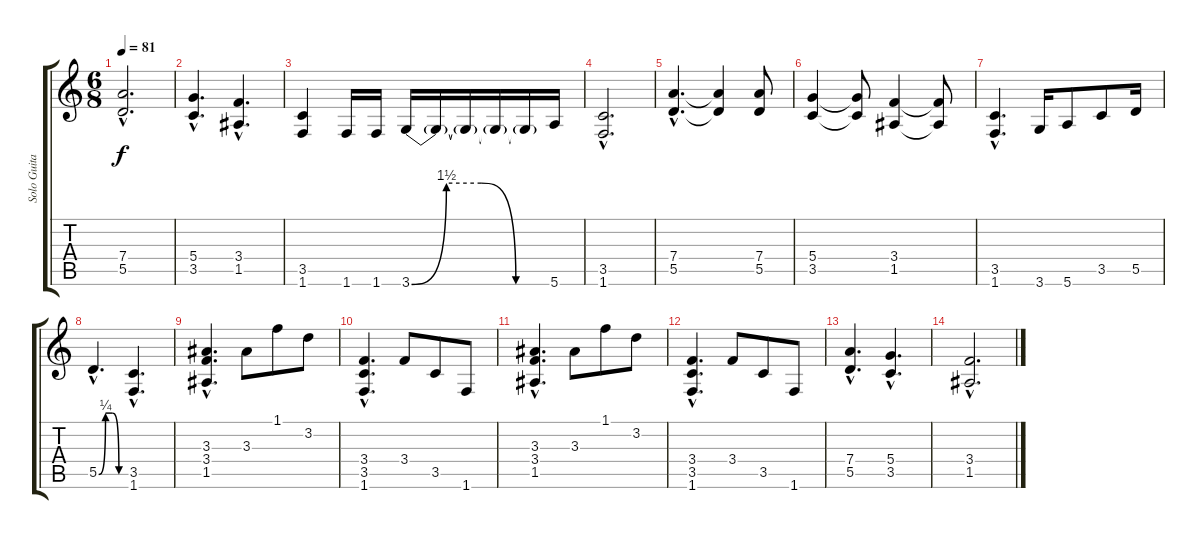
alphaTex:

\track ("Solo Guitar" "Solo Guita") {instrument distortionguitar}
\staff {score tabs}
\tuning (E4 B3 G3 D3 A2 E2) {hide}
\ts (6 8)
\tempo 81
\clef g2
\ks c
(7.4{hac} 5.5{hac}).2{d dy f} |
(5.4{hac} 3.5{hac}).4{d} (3.4{hac} 1.5{hac}).4{d} |
(3.5 1.6).4 1.6.16 1.6.16 3.6{be (custom 0 0 15 6 30 6 45 0 60 0)}.16 3.6{t}.16 3.6{t}.16 3.6{t}.16 3.6{t}.16 5.6.16 |
(3.5{hac} 1.6{hac}).2{d} |
(7.4{hac} 5.5{hac}).4{d} (7.4{t} 5.5{t}).4 (7.4 5.5).8 |
(5.4 3.5).4 (5.4{t} 3.5{t}).8 (3.4 1.5).4 (3.4{t} 1.5{t}).8 |
(3.5{hac} 1.6{hac}).4{d} 3.6.16 5.6.8 3.5.8 5.5.16 |
5.5{be (custom 0 0 15 1 30 1 45 0 60 0) hac}.4{d} (3.5{hac} 1.6{hac}).4{d} |
(3.3{hac} 3.4{hac} 1.5{hac}).4{d} 3.3.8 1.1.8 3.2.8 |
(3.4{hac} 3.5{hac} 1.6{hac}).4{d} 3.4.8 3.5.8 1.6.8 |
(3.3{hac} 3.4{hac} 1.5{hac}).4{d} 3.3.8 1.1.8 3.2.8 |
(3.4{hac} 3.5{hac} 1.6{hac}).4{d} 3.4.8 3.5.8 1.6.8 |
(7.4{hac} 5.5{hac}).4{d} (5.4{hac} 3.5{hac}).4{d} |
(3.4{hac} 1.5{hac}).2{d}
